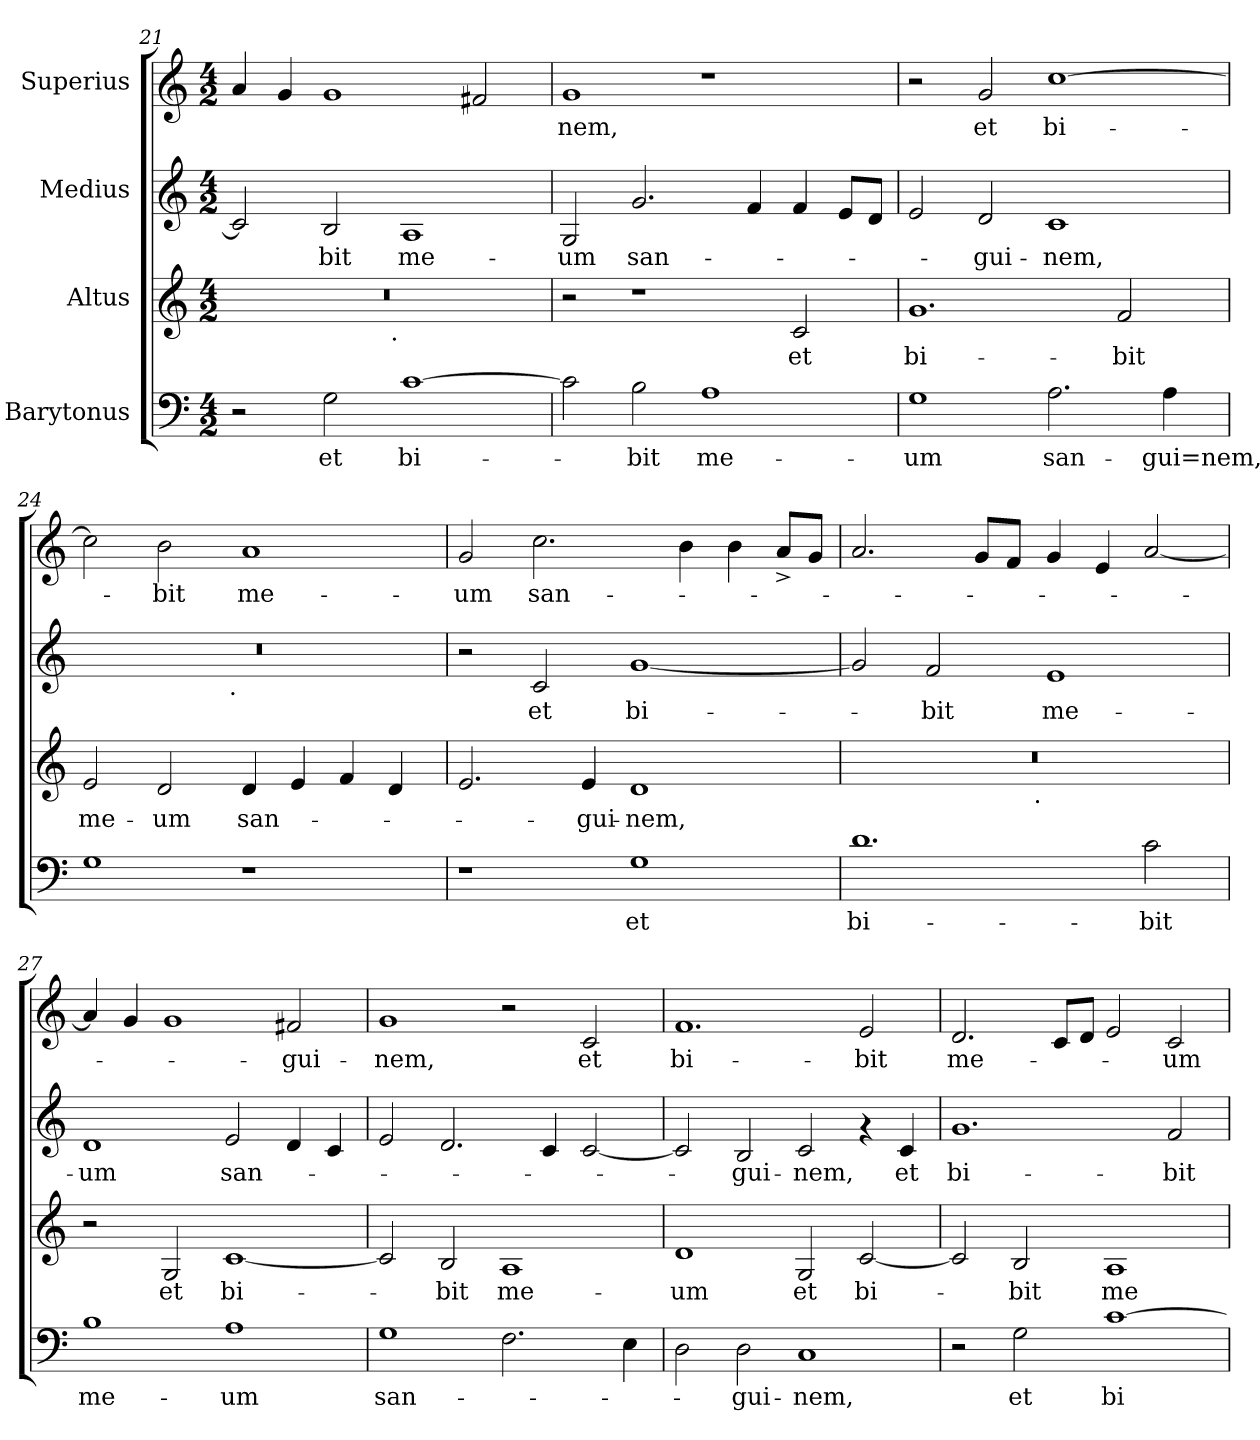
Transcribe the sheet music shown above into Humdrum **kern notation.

**kern	**text	**kern	**text	**kern	**text	**kern	**text
*part4	*part4	*part3	*part3	*part2	*part2	*part1	*part1
*staff4	*staff4	*staff3	*staff3	*staff2	*staff2	*staff1	*staff1
*I"Barytonus	*	*I"Altus	*	*I"Medius	*	*I"Superius	*
*clefF4	*	*clefG2	*	*clefG2	*	*clefG2	*
*k[]	*	*k[]	*	*k[]	*	*k[]	*
*C:	*	*C:	*	*C:	*	*C:	*
*M4/2	*	*M4/2	*	*M4/2	*	*M4/2	*
=21	=21	=21	=21	=21	=21	=21	=21
*	*	*^	*	*	*	*	*
2r	.	0r	2ryy	.	2c/]	.	4a/	.
.	.	.	.	.	.	.	4g/	.
!	!LO:LY:b	!	!	!	!	!LO:LY:b	!	!
2G\	et	.	4...ryy	.	2B/	-bit	1g	.
!	!	!	!LO:TX:b:t=.	!	!	!	!	!
.	.	.	1ryy	.	.	.	.	.
!	!LO:LY:b	!	!	!	!	!LO:LY:b	!	!
[>1c	bi-	.	.	.	1A	me-	.	.
.	.	.	.	.	.	.	2f#X/	.
.	.	.	32ryy	.	.	.	.	.
=22	=22	=22	=22	=22	=22	=22	=22	=22
!	!	!	!	!	!	!LO:LY:b	!	!LO:LY:b
*	*	*v	*v	*	*	*	*	*
2c\]	.	2r	.	2G/	-um	1g	-nem,
!	!LO:LY:b	!	!	!	!LO:LY:b	!	!
2B\	-bit	1r	.	2.g/	san-	.	.
!	!LO:LY:b	!	!	!	!	!	!
1A	me-	.	.	.	.	1r	.
.	.	.	.	4f/	.	.	.
!	!	!	!LO:LY:b	!	!	!	!
.	.	2c/	et	4f/	.	.	.
.	.	.	.	8e/L	.	.	.
.	.	.	.	8d/J	.	.	.
=23	=23	=23	=23	=23	=23	=23	=23
!	!LO:LY:b	!	!LO:LY:b	!	!	!	!
1G	-um	1.g	bi-	2e/	.	2r	.
!	!	!	!	!	!LO:LY:b	!	!LO:LY:b
.	.	.	.	2d/	-gui-	2g/	et
!	!LO:LY:b	!	!	!	!LO:LY:b	!	!LO:LY:b
2.A\	san-	.	.	1c	-nem,	[>1cc	bi-
!	!	!	!LO:LY:b	!	!	!	!
.	.	2f/	-bit	.	.	.	.
!	!LO:LY:b	!	!	!	!	!	!
4A\	-gui=nem,	.	.	.	.	.	.
=24	=24	=24	=24	=24	=24	=24	=24
!	!	!	!LO:LY:b	!	!	!	!
*	*	*	*	*^	*	*	*
1G	.	2e/	me-	0r	2ryy	.	2cc\]	.
!	!	!	!LO:LY:b	!	!	!	!	!LO:LY:b
.	.	2d/	-um	.	4...ryy	.	2b\	-bit
!	!	!	!	!	!LO:TX:b:t=.	!	!	!
.	.	.	.	.	1ryy	.	.	.
!	!	!	!LO:LY:b	!	!	!	!	!LO:LY:b
1r	.	4d/	san-	.	.	.	1a	me-
.	.	4e/	.	.	.	.	.	.
.	.	4f/	.	.	.	.	.	.
.	.	4d/	.	.	.	.	.	.
.	.	.	.	.	32ryy	.	.	.
!!LO:PB:g=z
=25	=25	=25	=25	=25	=25	=25	=25	=25
!	!	!	!	!	!	!	!	!LO:LY:b
*	*	*	*	*v	*v	*	*	*
1r	.	2.e/	.	2r	.	2g/	-um
!	!	!	!	!	!LO:LY:b	!	!LO:LY:b
.	.	.	.	2c/	et	2.cc\	san-
!	!	!	!LO:LY:b	!	!	!	!
.	.	4e/	-gui-	.	.	.	.
!	!LO:LY:b	!	!LO:LY:b	!	!LO:LY:b	!	!
1G	et	1d	-nem,	[<1g	bi-	.	.
.	.	.	.	.	.	4b\	.
.	.	.	.	.	.	4b\	.
.	.	.	.	.	.	8a^</L	.
.	.	.	.	.	.	8g/J	.
=26	=26	=26	=26	=26	=26	=26	=26
!	!LO:LY:b	!	!	!	!	!	!
*	*	*^	*	*	*	*	*
1.d	bi-	0r	2ryy	.	2g/]	.	2.a/	.
!	!	!	!	!	!	!LO:LY:b	!	!
.	.	.	4...ryy	.	2f/	-bit	.	.
.	.	.	.	.	.	.	8g/L	.
.	.	.	.	.	.	.	8f/J	.
!	!	!	!LO:TX:b:t=.	!	!	!	!	!
.	.	.	1ryy	.	.	.	.	.
!	!	!	!	!	!	!LO:LY:b	!	!
.	.	.	.	.	1e	me-	4g/	.
.	.	.	.	.	.	.	4e/	.
!	!LO:LY:b	!	!	!	!	!	!	!
2c\	-bit	.	.	.	.	.	[<2a/	.
.	.	.	32ryy	.	.	.	.	.
=27	=27	=27	=27	=27	=27	=27	=27	=27
!	!LO:LY:b	!	!	!	!	!LO:LY:b	!	!
*	*	*v	*v	*	*	*	*	*
1B	me-	2r	.	1d	-um	4a/]	.
.	.	.	.	.	.	4g/	.
!	!	!	!LO:LY:b	!	!	!	!
.	.	2G/	et	.	.	1g	.
!	!LO:LY:b	!	!LO:LY:b	!	!LO:LY:b	!	!
1A	-um	[<1c	bi-	2e/	san-	.	.
!	!	!	!	!	!	!	!LO:LY:b
.	.	.	.	4d/	.	2f#X/	-gui-
.	.	.	.	4c/	.	.	.
=28	=28	=28	=28	=28	=28	=28	=28
!	!LO:LY:b	!	!	!	!	!	!LO:LY:b
1G	san-	2c/]	.	2e/	.	1g	-nem,
!	!	!	!LO:LY:b	!	!	!	!
.	.	2B/	-bit	2.d/	.	.	.
!	!	!	!LO:LY:b	!	!	!	!
2.F\	.	1A	me-	.	.	2r	.
.	.	.	.	4c/	.	.	.
!	!	!	!	!	!	!	!LO:LY:b
.	.	.	.	[<2c/	.	2c/	et
4E\	.	.	.	.	.	.	.
=29	=29	=29	=29	=29	=29	=29	=29
!	!	!	!LO:LY:b	!	!	!	!LO:LY:b
2D\	.	1d	-um	2c/]	.	1.f	bi-
!	!LO:LY:b	!	!	!	!LO:LY:b	!	!
2D\	-gui-	.	.	2B/	-gui-	.	.
!	!LO:LY:b	!	!LO:LY:b	!	!LO:LY:b	!	!
1C	-nem,	2G/	et	2c/	-nem,	.	.
!	!	!	!LO:LY:b	!	!	!	!LO:LY:b
.	.	[<2c/	bi-	4rf	.	2e/	-bit
!	!	!	!	!	!LO:LY:b	!	!
.	.	.	.	4c/	et	.	.
=30	=30	=30	=30	=30	=30	=30	=30
!	!	!	!	!	!LO:LY:b	!	!LO:LY:b
2r	.	2c/]	.	1.g	bi-	2.d/	me-
!	!LO:LY:b	!	!LO:LY:b	!	!	!	!
2G\	et	2B/	-bit	.	.	.	.
.	.	.	.	.	.	8c/L	.
.	.	.	.	.	.	8d/J	.
!	!LO:LY:b	!	!LO:LY:b	!	!	!	!
[>1c	bi-	1A	me-	.	.	2e/	.
!	!	!	!	!	!LO:LY:b	!	!LO:LY:b
.	.	.	.	2f/	-bit	2c/	-um
=	=	=	=	=	=	=	=
*-	*-	*-	*-	*-	*-	*-	*-
